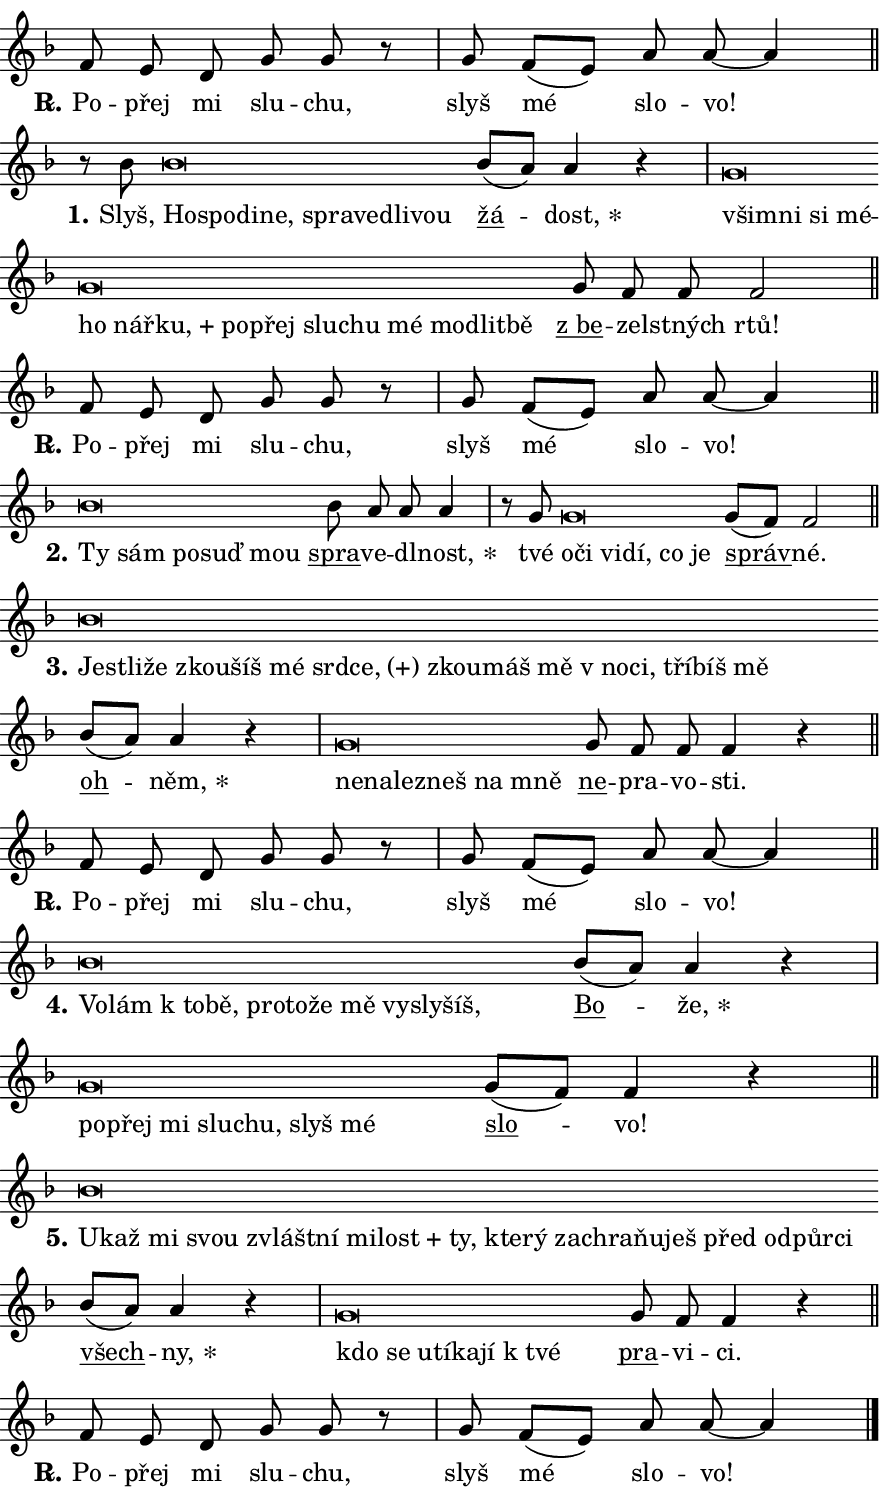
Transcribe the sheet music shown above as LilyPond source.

\version "2.24.0"
\header { tagline = "" }
\paper {
  indent = 0\cm
  top-margin = 0\cm
  right-margin = 0.13\cm % to fit lyric hyphens
  bottom-margin = 0\cm
  left-margin = 0\cm
  paper-width = 15\cm
  page-breaking = #ly:one-page-breaking
  system-system-spacing.basic-distance = #11
  score-system-spacing.basic-distance = #11
  ragged-last = ##f
}


%% Author: Thomas Morley
%% https://lists.gnu.org/archive/html/lilypond-user/2020-05/msg00002.html
#(define (line-position grob)
"Returns position of @var[grob} in current system:
   @code{'start}, if at first time-step
   @code{'end}, if at last time-step
   @code{'middle} otherwise
"
  (let* ((col (ly:item-get-column grob))
         (ln (ly:grob-object col 'left-neighbor))
         (rn (ly:grob-object col 'right-neighbor))
         (col-to-check-left (if (ly:grob? ln) ln col))
         (col-to-check-right (if (ly:grob? rn) rn col))
         (break-dir-left
           (and
             (ly:grob-property col-to-check-left 'non-musical #f)
             (ly:item-break-dir col-to-check-left)))
         (break-dir-right
           (and
             (ly:grob-property col-to-check-right 'non-musical #f)
             (ly:item-break-dir col-to-check-right))))
        (cond ((eqv? 1 break-dir-left) 'start)
              ((eqv? -1 break-dir-right) 'end)
              (else 'middle))))

#(define (tranparent-at-line-position vctor)
  (lambda (grob)
  "Relying on @code{line-position} select the relevant enry from @var{vctor}.
Used to determine transparency,"
    (case (line-position grob)
      ((end) (not (vector-ref vctor 0)))
      ((middle) (not (vector-ref vctor 1)))
      ((start) (not (vector-ref vctor 2))))))

noteHeadBreakVisibility =
#(define-music-function (break-visibility)(vector?)
"Makes @code{NoteHead}s transparent relying on @var{break-visibility}"
#{
  \override NoteHead.transparent =
    #(tranparent-at-line-position break-visibility)
#})

#(define delete-ledgers-for-transparent-note-heads
  (lambda (grob)
    "Reads whether a @code{NoteHead} is transparent.
If so this @code{NoteHead} is removed from @code{'note-heads} from
@var{grob}, which is supposed to be @code{LedgerLineSpanner}.
As a result ledgers are not printed for this @code{NoteHead}"
    (let* ((nhds-array (ly:grob-object grob 'note-heads))
           (nhds-list
             (if (ly:grob-array? nhds-array)
                 (ly:grob-array->list nhds-array)
                 '()))
           ;; Relies on the transparent-property being done before
           ;; Staff.LedgerLineSpanner.after-line-breaking is executed.
           ;; This is fragile ...
           (to-keep
             (remove
               (lambda (nhd)
                 (ly:grob-property nhd 'transparent #f))
               nhds-list)))
      ;; TODO find a better method to iterate over grob-arrays, similiar
      ;; to filter/remove etc for lists
      ;; For now rebuilt from scratch
      (set! (ly:grob-object grob 'note-heads)  '())
      (for-each
        (lambda (nhd)
          (ly:pointer-group-interface::add-grob grob 'note-heads nhd))
        to-keep))))

squashNotes = {
  \override NoteHead.X-extent = #'(-0.2 . 0.2)
  \override NoteHead.Y-extent = #'(-0.75 . 0)
  \override NoteHead.stencil =
    #(lambda (grob)
       (let ((pos (ly:grob-property grob 'staff-position)))
         (begin
           (if (< pos -7) (display "ERROR: Lower brevis then expected\n") (display ""))
           (if (<= pos -6) ly:text-interface::print ly:note-head::print))))
}
unSquashNotes = {
  \revert NoteHead.X-extent
  \revert NoteHead.Y-extent
  \revert NoteHead.stencil
}

hideNotes = \noteHeadBreakVisibility #begin-of-line-visible
unHideNotes = \noteHeadBreakVisibility #all-visible

% work-around for resetting accidentals
% https://lilypond.org/doc/v2.23/Documentation/notation/displaying-rhythms#unmetered-music
cadenzaMeasure = {
  \cadenzaOff
  \partial 1024 s1024
  \cadenzaOn
}

#(define-markup-command (accent layout props text) (markup?)
  "Underline accented syllable"
  (interpret-markup layout props
    #{\markup \override #'(offset . 4.3) \underline { #text }#}))

responsum = \markup \concat {
  "R" \hspace #-1.05 \path #0.1 #'((moveto 0 0.07) (lineto 0.9 0.8)) \hspace #0.05 "."
}

spaceSize = #0.6828661417322834 % exact space size for TeX Gyre Schola

\layout {
  \context {
    \Staff
    \remove "Time_signature_engraver"
    \override LedgerLineSpanner.after-line-breaking = #delete-ledgers-for-transparent-note-heads
  }
  \context {
    \Lyrics {
      \override LyricSpace.minimum-distance = \spaceSize
      \override LyricText.font-name = #"TeX Gyre Schola"
      \override LyricText.font-size = 1
      \override StanzaNumber.font-name = #"TeX Gyre Schola Bold"
      \override StanzaNumber.font-size = 1
    }
  }
  \context {
    \Score 
    \override NoteHead.text =
      #(lambda (grob) 
        (let ((pos (ly:grob-property grob 'staff-position)))
          #{\markup {
            \combine
              \halign #-0.55 \raise #(if (= pos -6) 0 0.5) \override #'(thickness . 2) \draw-line #'(3.2 . 0)
              \musicglyph "noteheads.sM1"
          }#}))
  }
}

% magnetic-lyrics.ily
%
%   written by
%     Jean Abou Samra <jean@abou-samra.fr>
%     Werner Lemberg <wl@gnu.org>
%
%   adapted by
%     Jiri Hon <jiri.hon@gmail.com>
%
% Version 2022-Apr-15

% https://www.mail-archive.com/lilypond-user@gnu.org/msg149350.html

#(define (Left_hyphen_pointer_engraver context)
   "Collect syllable-hyphen-syllable occurrences in lyrics and store
them in properties.  This engraver only looks to the left.  For
example, if the lyrics input is @code{foo -- bar}, it does the
following.

@itemize @bullet
@item
Set the @code{text} property of the @code{LyricHyphen} grob between
@q{foo} and @q{bar} to @code{foo}.

@item
Set the @code{left-hyphen} property of the @code{LyricText} grob with
text @q{foo} to the @code{LyricHyphen} grob between @q{foo} and
@q{bar}.
@end itemize

Use this auxiliary engraver in combination with the
@code{lyric-@/text::@/apply-@/magnetic-@/offset!} hook."
   (let ((hyphen #f)
         (text #f))
     (make-engraver
      (acknowledgers
       ((lyric-syllable-interface engraver grob source-engraver)
        (set! text grob)))
      (end-acknowledgers
       ((lyric-hyphen-interface engraver grob source-engraver)
        ;(when (not (grob::has-interface grob 'lyric-space-interface))
          (set! hyphen grob)));)
      ((stop-translation-timestep engraver)
       (when (and text hyphen)
         (ly:grob-set-object! text 'left-hyphen hyphen))
       (set! text #f)
       (set! hyphen #f)))))

#(define (lyric-text::apply-magnetic-offset! grob)
   "If the space between two syllables is less than the value in
property @code{LyricText@/.details@/.squash-threshold}, move the right
syllable to the left so that it gets concatenated with the left
syllable.

Use this function as a hook for
@code{LyricText@/.after-@/line-@/breaking} if the
@code{Left_@/hyphen_@/pointer_@/engraver} is active."
   (let ((hyphen (ly:grob-object grob 'left-hyphen #f)))
     (when hyphen
       (let ((left-text (ly:spanner-bound hyphen LEFT)))
         (when (grob::has-interface left-text 'lyric-syllable-interface)
           (let* ((common (ly:grob-common-refpoint grob left-text X))
                  (this-x-ext (ly:grob-extent grob common X))
                  (left-x-ext
                   (begin
                     ;; Trigger magnetism for left-text.
                     (ly:grob-property left-text 'after-line-breaking)
                     (ly:grob-extent left-text common X)))
                  ;; `delta` is the gap width between two syllables.
                  (delta (- (interval-start this-x-ext)
                            (interval-end left-x-ext)))
                  (details (ly:grob-property grob 'details))
                  (threshold (assoc-get 'squash-threshold details 0.2)))
             (when (< delta threshold)
               (let* (;; We have to manipulate the input text so that
                      ;; ligatures crossing syllable boundaries are not
                      ;; disabled.  For languages based on the Latin
                      ;; script this is essentially a beautification.
                      ;; However, for non-Western scripts it can be a
                      ;; necessity.
                      (lt (ly:grob-property left-text 'text))
                      (rt (ly:grob-property grob 'text))
                      (is-space (grob::has-interface hyphen 'lyric-space-interface))
                      (space (if is-space " " ""))
                      (extra-delta (if is-space spaceSize 0))
                      ;; Append new syllable.
                      (ltrt-space (if (and (string? lt) (string? rt))
                                (string-append lt space rt)
                                (make-concat-markup (list lt space rt))))
                      ;; Right-align `ltrt` to the right side.
                      (ltrt-space-markup (grob-interpret-markup
                               grob
                               (make-translate-markup
                                (cons (interval-length this-x-ext) 0)
                                (make-right-align-markup ltrt-space)))))
                 (begin
                   ;; Don't print `left-text`.
                   (ly:grob-set-property! left-text 'stencil #f)
                   ;; Set text and stencil (which holds all collected
                   ;; syllables so far) and shift it to the left.
                   (ly:grob-set-property! grob 'text ltrt-space)
                   (ly:grob-set-property! grob 'stencil ltrt-space-markup)
                   (ly:grob-translate-axis! grob (- (- delta extra-delta)) X))))))))))


#(define (lyric-hyphen::displace-bounds-first grob)
   ;; Make very sure this callback isn't triggered too early.
   (let ((left (ly:spanner-bound grob LEFT))
         (right (ly:spanner-bound grob RIGHT)))
     (ly:grob-property left 'after-line-breaking)
     (ly:grob-property right 'after-line-breaking)
     (ly:lyric-hyphen::print grob)))

squashThreshold = #0.4

\layout {
  \context {
    \Lyrics
    \consists #Left_hyphen_pointer_engraver
    \override LyricText.after-line-breaking =
      #lyric-text::apply-magnetic-offset!
    \override LyricHyphen.stencil = #lyric-hyphen::displace-bounds-first
    \override LyricText.details.squash-threshold = \squashThreshold
    \override LyricHyphen.minimum-distance = 0
    \override LyricHyphen.minimum-length = \squashThreshold
  }
}

squashText = \override LyricText.details.squash-threshold = 9999
unSquashText = \override LyricText.details.squash-threshold = \squashThreshold

leftText = \override LyricText.self-alignment-X = #LEFT
unLeftText = \revert LyricText.self-alignment-X

starOffset = #(lambda (grob) 
                (let ((x_offset (ly:self-alignment-interface::aligned-on-x-parent grob)))
                  (if (= x_offset 0) 0 (+ x_offset 1.2))))

star = #(define-music-function (syllable)(string?)
"Append star separator at the end of a syllable"
#{
  \once \override LyricText.X-offset = #starOffset
  \lyricmode { \markup {
    #syllable
    \override #'((font-name . "TeX Gyre Schola Bold")) \hspace #0.2 \lower #0.65 \larger "*"
  } }
#})

starAccent = #(define-music-function (syllable)(string?)
"Append star separator at the end of a syllable and make accent"
#{
  \once \override LyricText.X-offset = #starOffset
  \lyricmode { \markup {
    \accent #syllable
    \override #'((font-name . "TeX Gyre Schola Bold")) \hspace #0.2 \lower #0.65 \larger "*"
  } }
#})

breath = #(define-music-function (syllable)(string?)
"Append breathing indicator at the end of a syllable"
#{
  \lyricmode { \markup { #syllable "+" } }
#})

optionalBreath = #(define-music-function (syllable)(string?)
"Append optional breathing indicator at the end of a syllable"
#{
  \lyricmode { \markup { #syllable "(+)" } }
#})


\score {
    <<
        \new Voice = "melody" { \cadenzaOn \key f \major \relative { f'8 e d g g r \cadenzaMeasure \bar "|" g f[( e)] a a~ a4 \cadenzaMeasure \bar "||" \break } }
        \new Lyrics \lyricsto "melody" { \lyricmode { \set stanza = \responsum
Po -- přej mi slu -- chu, slyš mé slo -- vo! } }
    >>
    \layout {}
}

\score {
    <<
        \new Voice = "melody" { \cadenzaOn \key f \major \relative { r8 bes'8 \squashNotes bes\breve*1/16 \hideNotes \breve*1/16 \bar "" \breve*1/16 \bar "" \breve*1/16 \bar "" \breve*1/16 \bar "" \breve*1/16 \bar "" \breve*1/16 \breve*1/16 \bar "" \unHideNotes \unSquashNotes \bar "" bes8[( a)] a4 r \cadenzaMeasure \bar "|" \squashNotes g\breve*1/16 \hideNotes \breve*1/16 \bar "" \breve*1/16 \bar "" \breve*1/16 \bar "" \breve*1/16 \bar "" \breve*1/16 \bar "" \breve*1/16 \bar "" \breve*1/16 \bar "" \breve*1/16 \bar "" \breve*1/16 \bar "" \breve*1/16 \bar "" \breve*1/16 \bar "" \breve*1/16 \bar "" \breve*1/16 \breve*1/16 \bar "" \unHideNotes \unSquashNotes \bar "" g8 f f f2 \cadenzaMeasure \bar "||" \break } }
        \new Lyrics \lyricsto "melody" { \lyricmode { \set stanza = "1."
Slyš, \leftText Ho -- \squashText spo -- di -- ne, spra -- ve -- dli -- vou \unLeftText \unSquashText \markup \accent žá -- \star dost, \leftText všim -- \squashText ni si mé -- ho nář -- \breath "ku," po -- přej slu -- chu mé mo -- dlit -- bě \unLeftText \unSquashText \markup \accent "z be" -- ze -- lstných rtů! } }
    >>
    \layout {}
}

\score {
    <<
        \new Voice = "melody" { \cadenzaOn \key f \major \relative { f'8 e d g g r \cadenzaMeasure \bar "|" g f[( e)] a a~ a4 \cadenzaMeasure \bar "||" \break } }
        \new Lyrics \lyricsto "melody" { \lyricmode { \set stanza = \responsum
Po -- přej mi slu -- chu, slyš mé slo -- vo! } }
    >>
    \layout {}
}

\score {
    <<
        \new Voice = "melody" { \cadenzaOn \key f \major \relative { \squashNotes bes'\breve*1/16 \hideNotes \breve*1/16 \bar "" \breve*1/16 \bar "" \breve*1/16 \breve*1/16 \bar "" \unHideNotes \unSquashNotes \bar "" bes8 a a a4 \cadenzaMeasure \bar "|" r8 g8 \squashNotes g\breve*1/16 \hideNotes \breve*1/16 \bar "" \breve*1/16 \bar "" \breve*1/16 \bar "" \breve*1/16 \breve*1/16 \bar "" \unHideNotes \unSquashNotes \bar "" g8[( f)] f2 \cadenzaMeasure \bar "||" \break } }
        \new Lyrics \lyricsto "melody" { \lyricmode { \set stanza = "2."
\leftText Ty \squashText sám po -- suď mou \unLeftText \unSquashText \markup \accent spra -- ve -- dl -- \star nost, tvé \leftText o -- \squashText či vi -- dí, co je \unLeftText \unSquashText \markup \accent správ -- né. } }
    >>
    \layout {}
}

\score {
    <<
        \new Voice = "melody" { \cadenzaOn \key f \major \relative { \squashNotes bes'\breve*1/16 \hideNotes \breve*1/16 \bar "" \breve*1/16 \bar "" \breve*1/16 \bar "" \breve*1/16 \bar "" \breve*1/16 \bar "" \breve*1/16 \bar "" \breve*1/16 \bar "" \breve*1/16 \bar "" \breve*1/16 \bar "" \breve*1/16 \bar "" \breve*1/16 \bar "" \breve*1/16 \bar "" \breve*1/16 \bar "" \breve*1/16 \breve*1/16 \bar "" \unHideNotes \unSquashNotes \bar "" bes8[( a)] a4 r \cadenzaMeasure \bar "|" \squashNotes g\breve*1/16 \hideNotes \breve*1/16 \bar "" \breve*1/16 \bar "" \breve*1/16 \bar "" \breve*1/16 \breve*1/16 \bar "" \unHideNotes \unSquashNotes \bar "" g8 f f f4 r \cadenzaMeasure \bar "||" \break } }
        \new Lyrics \lyricsto "melody" { \lyricmode { \set stanza = "3."
\leftText Je -- \squashText stli -- že zkou -- šíš mé srd -- \optionalBreath ce, zkou -- máš mě "v no" -- ci, tří -- bíš mě \unLeftText \unSquashText \markup \accent oh -- \star něm, \leftText ne -- \squashText na -- lez -- neš na mně \unLeftText \unSquashText \markup \accent ne -- pra -- vo -- sti. } }
    >>
    \layout {}
}

\score {
    <<
        \new Voice = "melody" { \cadenzaOn \key f \major \relative { f'8 e d g g r \cadenzaMeasure \bar "|" g f[( e)] a a~ a4 \cadenzaMeasure \bar "||" \break } }
        \new Lyrics \lyricsto "melody" { \lyricmode { \set stanza = \responsum
Po -- přej mi slu -- chu, slyš mé slo -- vo! } }
    >>
    \layout {}
}

\score {
    <<
        \new Voice = "melody" { \cadenzaOn \key f \major \relative { \squashNotes bes'\breve*1/16 \hideNotes \breve*1/16 \bar "" \breve*1/16 \bar "" \breve*1/16 \bar "" \breve*1/16 \bar "" \breve*1/16 \bar "" \breve*1/16 \bar "" \breve*1/16 \bar "" \breve*1/16 \bar "" \breve*1/16 \breve*1/16 \bar "" \unHideNotes \unSquashNotes \bar "" bes8[( a)] a4 r \cadenzaMeasure \bar "|" \squashNotes g\breve*1/16 \hideNotes \breve*1/16 \bar "" \breve*1/16 \bar "" \breve*1/16 \bar "" \breve*1/16 \bar "" \breve*1/16 \breve*1/16 \bar "" \unHideNotes \unSquashNotes \bar "" g8[( f)] f4 r \cadenzaMeasure \bar "||" \break } }
        \new Lyrics \lyricsto "melody" { \lyricmode { \set stanza = "4."
\leftText Vo -- \squashText lám "k to" -- bě, pro -- to -- že mě vy -- sly -- šíš, \unLeftText \unSquashText \markup \accent Bo -- \star že, \leftText po -- \squashText přej mi slu -- chu, slyš mé \unLeftText \unSquashText \markup \accent slo -- vo! } }
    >>
    \layout {}
}

\score {
    <<
        \new Voice = "melody" { \cadenzaOn \key f \major \relative { \squashNotes bes'\breve*1/16 \hideNotes \breve*1/16 \bar "" \breve*1/16 \bar "" \breve*1/16 \bar "" \breve*1/16 \bar "" \breve*1/16 \bar "" \breve*1/16 \bar "" \breve*1/16 \bar "" \breve*1/16 \bar "" \breve*1/16 \bar "" \breve*1/16 \bar "" \breve*1/16 \bar "" \breve*1/16 \bar "" \breve*1/16 \bar "" \breve*1/16 \bar "" \breve*1/16 \bar "" \breve*1/16 \bar "" \breve*1/16 \breve*1/16 \bar "" \unHideNotes \unSquashNotes \bar "" bes8[( a)] a4 r \cadenzaMeasure \bar "|" \squashNotes g\breve*1/16 \hideNotes \breve*1/16 \bar "" \breve*1/16 \bar "" \breve*1/16 \bar "" \breve*1/16 \bar "" \breve*1/16 \breve*1/16 \bar "" \unHideNotes \unSquashNotes \bar "" g8 f f4 r \cadenzaMeasure \bar "||" \break } }
        \new Lyrics \lyricsto "melody" { \lyricmode { \set stanza = "5."
\leftText U -- \squashText kaž mi svou zvlášt -- ní mi -- \breath "lost" ty, kte -- rý za -- chra -- ňu -- ješ před od -- půr -- ci \unLeftText \unSquashText \markup \accent všech -- \star ny, \leftText kdo \squashText se u -- tí -- ka -- jí "k tvé" \unLeftText \unSquashText \markup \accent pra -- vi -- ci. } }
    >>
    \layout {}
}

\score {
    <<
        \new Voice = "melody" { \cadenzaOn \key f \major \relative { f'8 e d g g r \cadenzaMeasure \bar "|" g f[( e)] a a~ a4 \cadenzaMeasure \bar "||" \break } \bar "|." }
        \new Lyrics \lyricsto "melody" { \lyricmode { \set stanza = \responsum
Po -- přej mi slu -- chu, slyš mé slo -- vo! } }
    >>
    \layout {}
}
